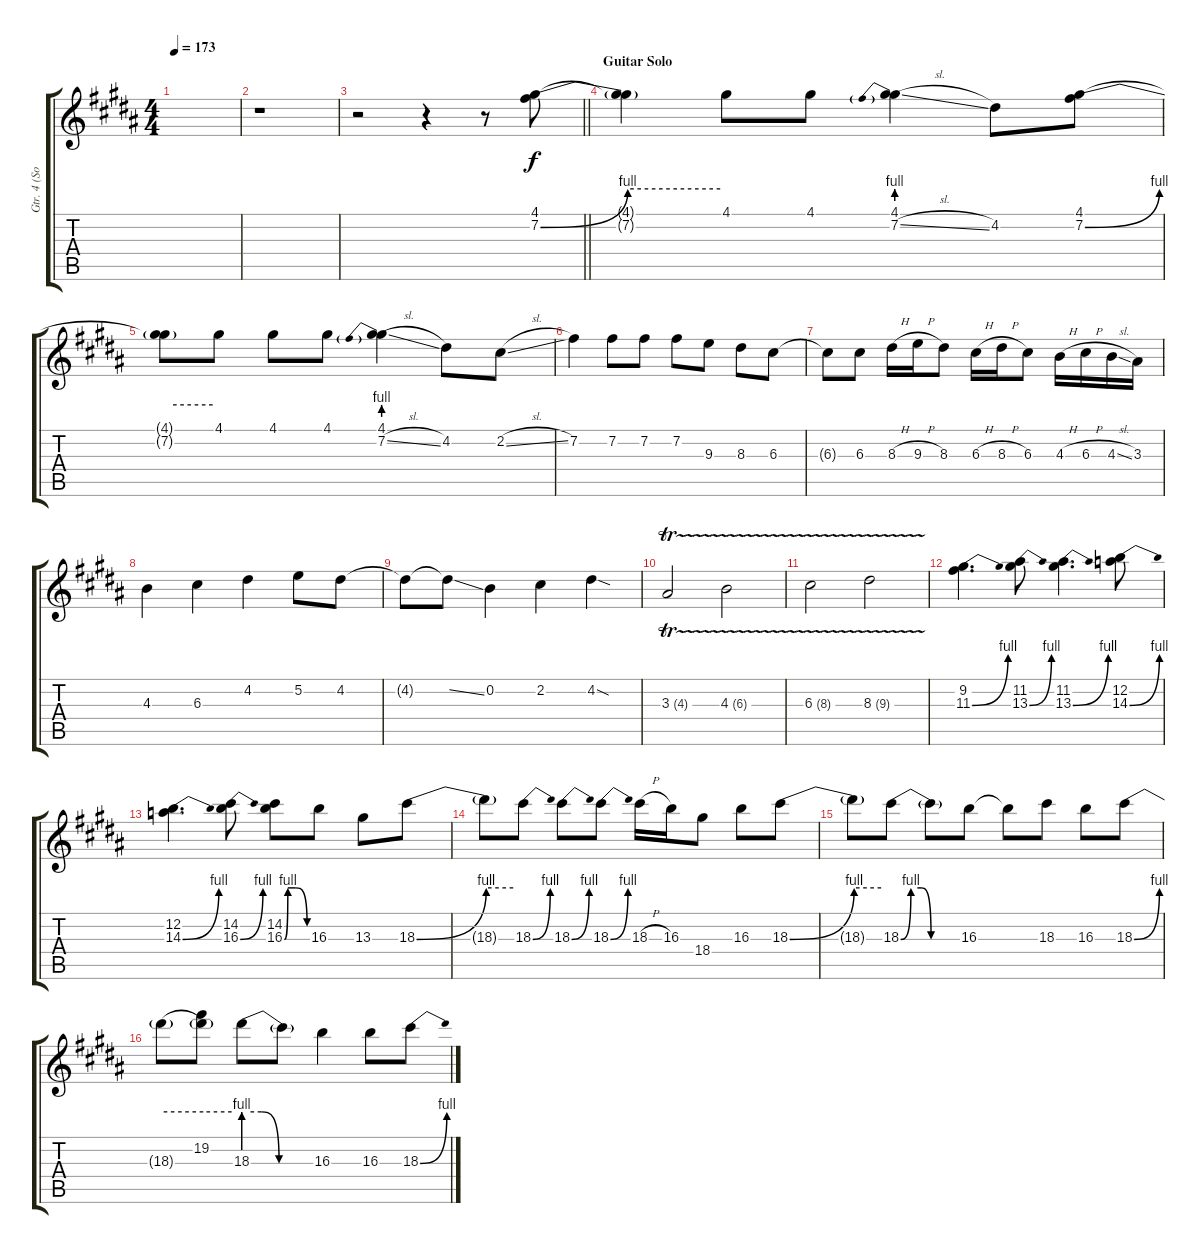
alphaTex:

\track ("Gtr. 4 (Solo)" "Gtr. 4 (So") {instrument distortionguitar}
\staff {score tabs}
\tuning (E4 B3 G3 D3 A2 E2) {hide}
\ts (4 4)
\tempo 173
\clef g2
\ks g#minor
|
r.1 |
\barLineRight lightlight
r.2 r.4 r.8 (4.1 7.2{be (bend 0 0 60 4)}).8 |
\section ("" "Guitar Solo")
(4.1{t} 7.2{be (hold 0 4 60 4) t}).4 4.1.8 4.1.8 (4.1 7.2{be (prebend 0 4 60 4) sl}).4 4.2.8 (4.1 7.2{be (bend 0 0 60 4)}).8 |
(4.1{t} 7.2{be (hold 0 4 60 4) t}).8 4.1.8 4.1.8 4.1.8 (4.1 7.2{be (prebend 0 4 60 4) sl}).4 4.2.8 2.2{sl}.8 |
7.2.4 7.2.8 7.2.8 7.2.8 9.3.8 8.3.8 6.3.8 |
6.3{t}.8 6.3.8 8.3{h}.16 9.3{h}.16 8.3.8 6.3{h}.16 8.3{h}.16 6.3.8 4.3{h}.16 6.3{h}.16 4.3{sl}.16 3.3.16 |
4.3.4 6.3.4 4.2.4 5.2.8 4.2.8 |
4.2{t}.8 4.2{ss t}.8 0.2.4 2.2.4 4.2{sod}.4 |
3.3{tr (4 16)}.2 4.3{tr (6 16)}.2 |
6.3{tr (8 16)}.2 8.3{tr (9 16)}.2 |
(9.2 11.3{be (bend 0 0 60 4)}).4{d} (11.2 13.3{be (bend 0 0 60 4)}).8 (11.2 13.3{be (bend 0 0 60 4)}).4{d} (12.2 14.3{be (bend 0 0 60 4)}).8 |
(12.2 14.3{be (bend 0 0 60 4)}).4{d} (14.2 16.3{be (bend 0 0 60 4)}).8 (14.2 16.3{be (custom 0 0 9 4 20 4 30 4 60 0)}).8 16.3.8 13.3.8 18.3{be (bend 0 0 60 4)}.8 |
18.3{be (hold 0 4 60 4) t}.8 18.3{be (bend 0 0 60 4)}.8 18.3{be (bend 0 0 60 4)}.8 18.3{be (bend 0 0 60 4)}.8 18.3{h}.16 16.3.16 18.4.8 16.3.8 18.3{be (bend 0 0 60 4)}.8 |
18.3{be (hold 0 4 60 4) t}.8 18.3{be (custom 0 0 10 4 20 4 30 0 60 0)}.8 18.3{t}.8 16.3.8 16.3{t}.8 18.3.8 16.3.8 18.3{be (bend 0 0 60 4)}.8 |
18.3{be (hold 0 4 60 4) t}.8 (19.2 18.3{be (hold 0 4 60 4) t}).8 18.3{be (custom 0 4 15 4 30 0 60 0)}.8 18.3{t}.8 16.3.4 16.3.8 18.3{be (bend 0 0 60 4)}.8
